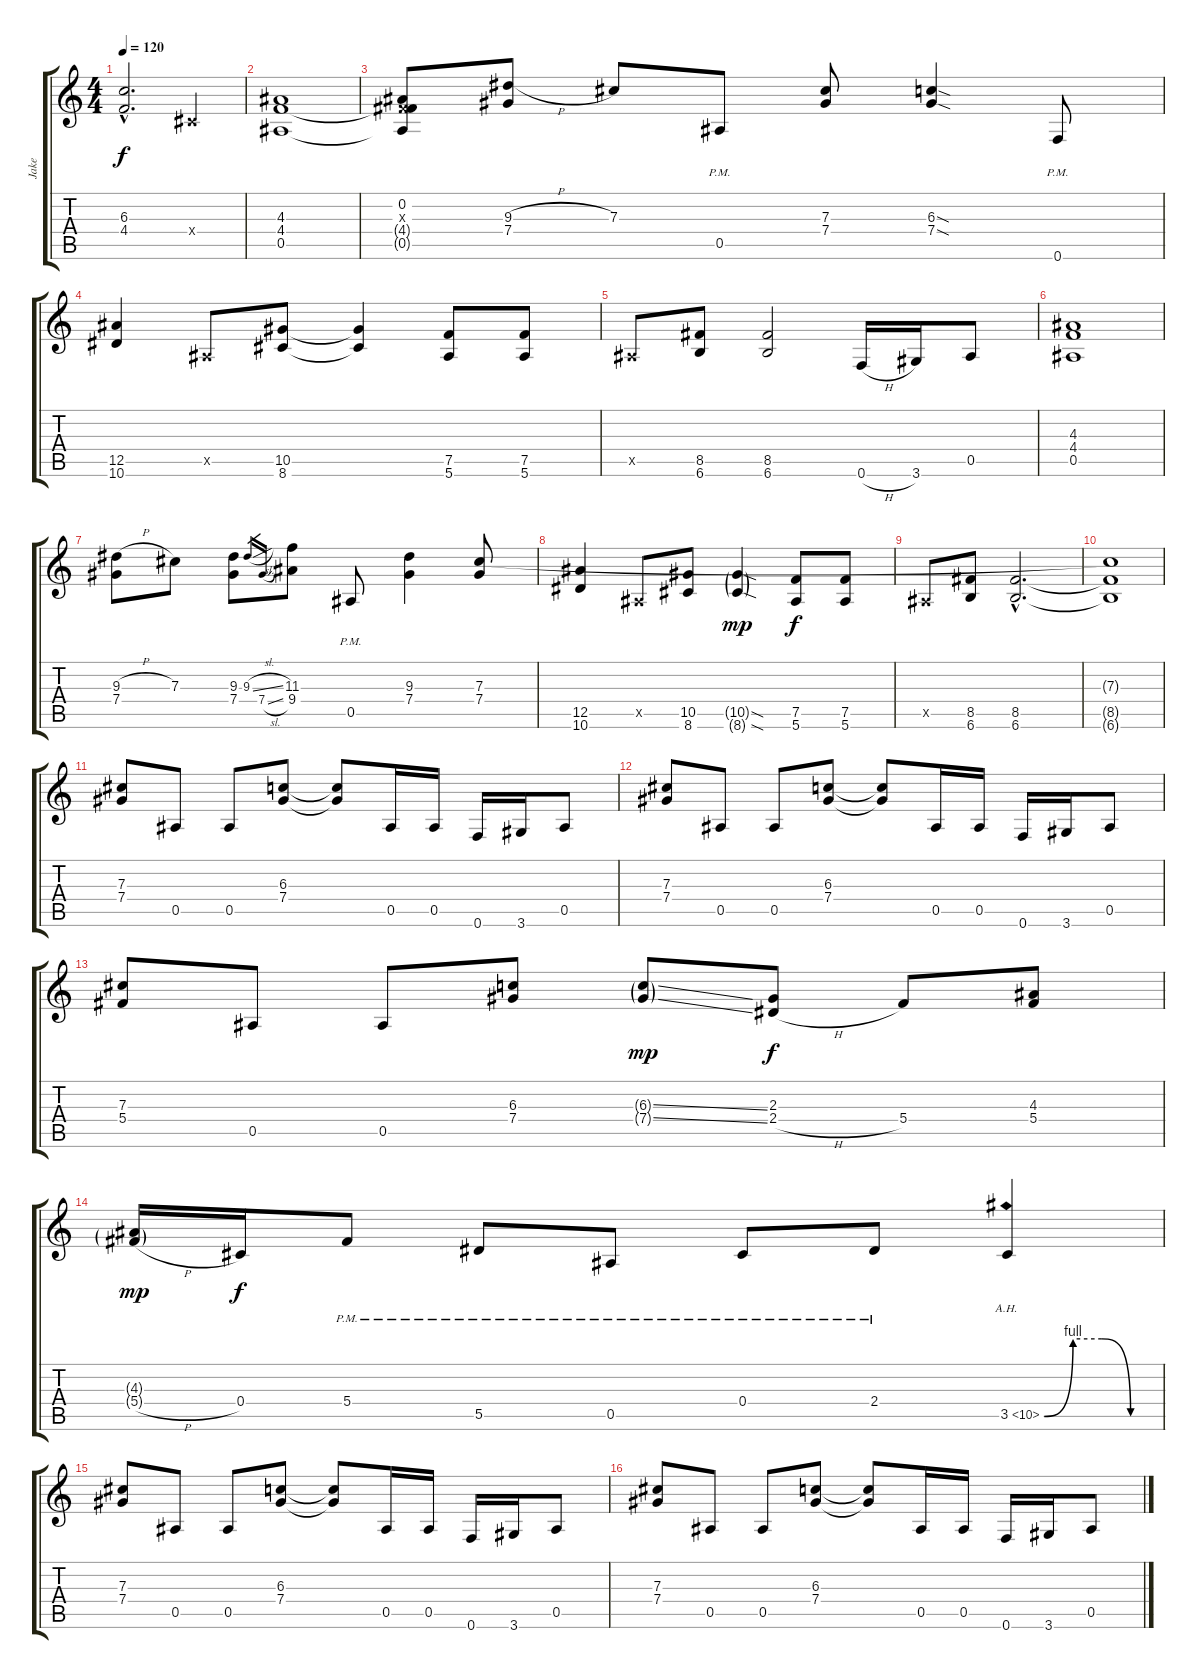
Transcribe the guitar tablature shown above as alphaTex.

\track ("Jake" "Jake") {instrument overdrivenguitar}
\staff {score tabs}
\tuning (Eb4 Bb3 Gb3 Db3 Bb2 F2) {hide}
\ts (4 4)
\tempo 120
\clef g2
\ks c
(6.3{hac} 4.4{hac}).2{d dy f} 0.4{x}.4 |
(4.3 4.4 0.5).1 |
(0.2 0.3{x} 4.4{t} 0.5{t}).8 (9.3{h} 7.4).8 7.3.8 0.5{pm}.8 (7.3 7.4).8 (6.3{sod} 7.4{sod}).4 0.6{pm}.8 |
(12.5 10.6).4 0.5{x}.8 (10.5 8.6).8 (10.5{t} 8.6{t}).4 (7.5 5.6).8 (7.5 5.6).8 |
0.5{x}.8 (8.5 6.6).8 (8.5 6.6).2 0.6{h}.16 3.6.16 0.5.8 |
(4.3 4.4 0.5).1 |
(9.3{h} 7.4).8 7.3.8 (9.3 7.4).8 9.3{sl}.16{gr} 7.4{sl}.16{gr} (11.3 9.4).8 0.5{pm}.8 (9.3 7.4).4 (7.3 7.4).8 |
(12.5 10.6).4 0.5{x}.8 (10.5 8.6).8 (10.5{sod g} 8.6{sod g}).4{dy mp} (7.5 5.6).8{dy f} (7.5 5.6).8 |
0.5{x}.8 (8.5 6.6).8 (8.5{hac} 6.6{hac}).2{d} |
(7.3{t} 8.5{t} 6.6{t}).1 |
(7.3 7.4).8 0.5.8 0.5.8 (6.3 7.4).8 (6.3{t} 7.4{t}).8 0.5.16 0.5.16 0.6.16 3.6.16 0.5.8 |
(7.3 7.4).8 0.5.8 0.5.8 (6.3 7.4).8 (6.3{t} 7.4{t}).8 0.5.16 0.5.16 0.6.16 3.6.16 0.5.8 |
(7.3 5.4).8 0.5.8 0.5.8 (6.3 7.4).8 (6.3{ss g} 7.4{ss g}).8{dy mp} (2.3 2.4{h}).8{dy f} 5.4.8 (4.3 5.4).8 |
(4.3{g} 5.4{h g}).16{dy mp} 0.4.16{dy f} 5.4{pm}.8 5.5{pm}.8 0.5{pm}.8 0.4{pm}.8 2.4{pm}.8 3.5{be (custom 0 0 15 4 30 4 45 0 60 0) ah 7}.4 |
(7.3 7.4).8 0.5.8 0.5.8 (6.3 7.4).8 (6.3{t} 7.4{t}).8 0.5.16 0.5.16 0.6.16 3.6.16 0.5.8 |
(7.3 7.4).8 0.5.8 0.5.8 (6.3 7.4).8 (6.3{t} 7.4{t}).8 0.5.16 0.5.16 0.6.16 3.6.16 0.5.8
